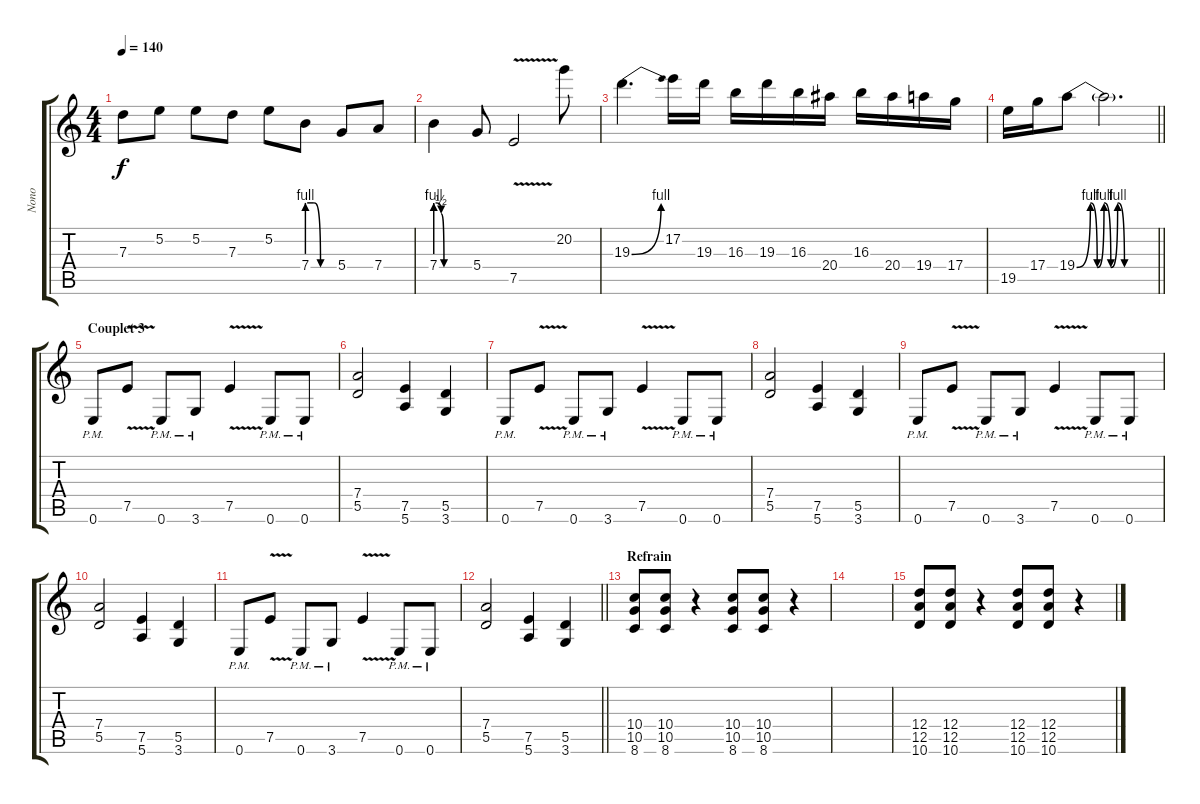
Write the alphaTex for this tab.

\track ("Nono" "Nono") {instrument distortionguitar}
\staff {score tabs}
\tuning (E4 B3 G3 D3 A2 E2) {hide}
\ts (4 4)
\tempo 140
\clef g2
\ks c
7.3.8{dy f} 5.2.8 5.2.8 7.3.8 5.2.8 7.4{be (custom 0 4 15 4 30 0 60 0)}.8 5.4.8 7.4.8 |
7.4{be (custom 0 4 10 2 15 0 30 0 60 0)}.4 5.4.8 7.5{v}.2 20.2.8 |
19.3{be (bend 0 0 60 4)}.4{d} 17.2.16 19.3.16 16.3.16 19.3.16 16.3.16 20.4.16 16.3.16 20.4.16 19.4.16 17.4.16 |
\barLineRight lightlight
19.5.16 17.4.16 19.4{be (custom 0 0 10 4 15 0 20 4 25 0 30 4 35 0 60 0)}.8 19.4{t}.2{d} |
\section ("" "Couplet 3")
0.6{pm}.8 7.5{v}.8 0.6{pm}.8 3.6{pm}.8 7.5{v}.4 0.6{pm}.8 0.6{pm}.8 |
(7.4 5.5).2 (7.5 5.6).4 (5.5 3.6).4 |
0.6{pm}.8 7.5{v}.8 0.6{pm}.8 3.6{pm}.8 7.5{v}.4 0.6{pm}.8 0.6{pm}.8 |
(7.4 5.5).2 (7.5 5.6).4 (5.5 3.6).4 |
0.6{pm}.8 7.5{v}.8 0.6{pm}.8 3.6{pm}.8 7.5{v}.4 0.6{pm}.8 0.6{pm}.8 |
(7.4 5.5).2 (7.5 5.6).4 (5.5 3.6).4 |
0.6{pm}.8 7.5{v}.8 0.6{pm}.8 3.6{pm}.8 7.5{v}.4 0.6{pm}.8 0.6{pm}.8 |
\barLineRight lightlight
(7.4 5.5).2 (7.5 5.6).4 (5.5 3.6).4 |
\section ("" "Refrain")
(10.4 10.5 8.6).8 (10.4 10.5 8.6).8 r.4 (10.4 10.5 8.6).8 (10.4 10.5 8.6).8 r.4 |
|
(12.4 12.5 10.6).8 (12.4 12.5 10.6).8 r.4 (12.4 12.5 10.6).8 (12.4 12.5 10.6).8 r.4
